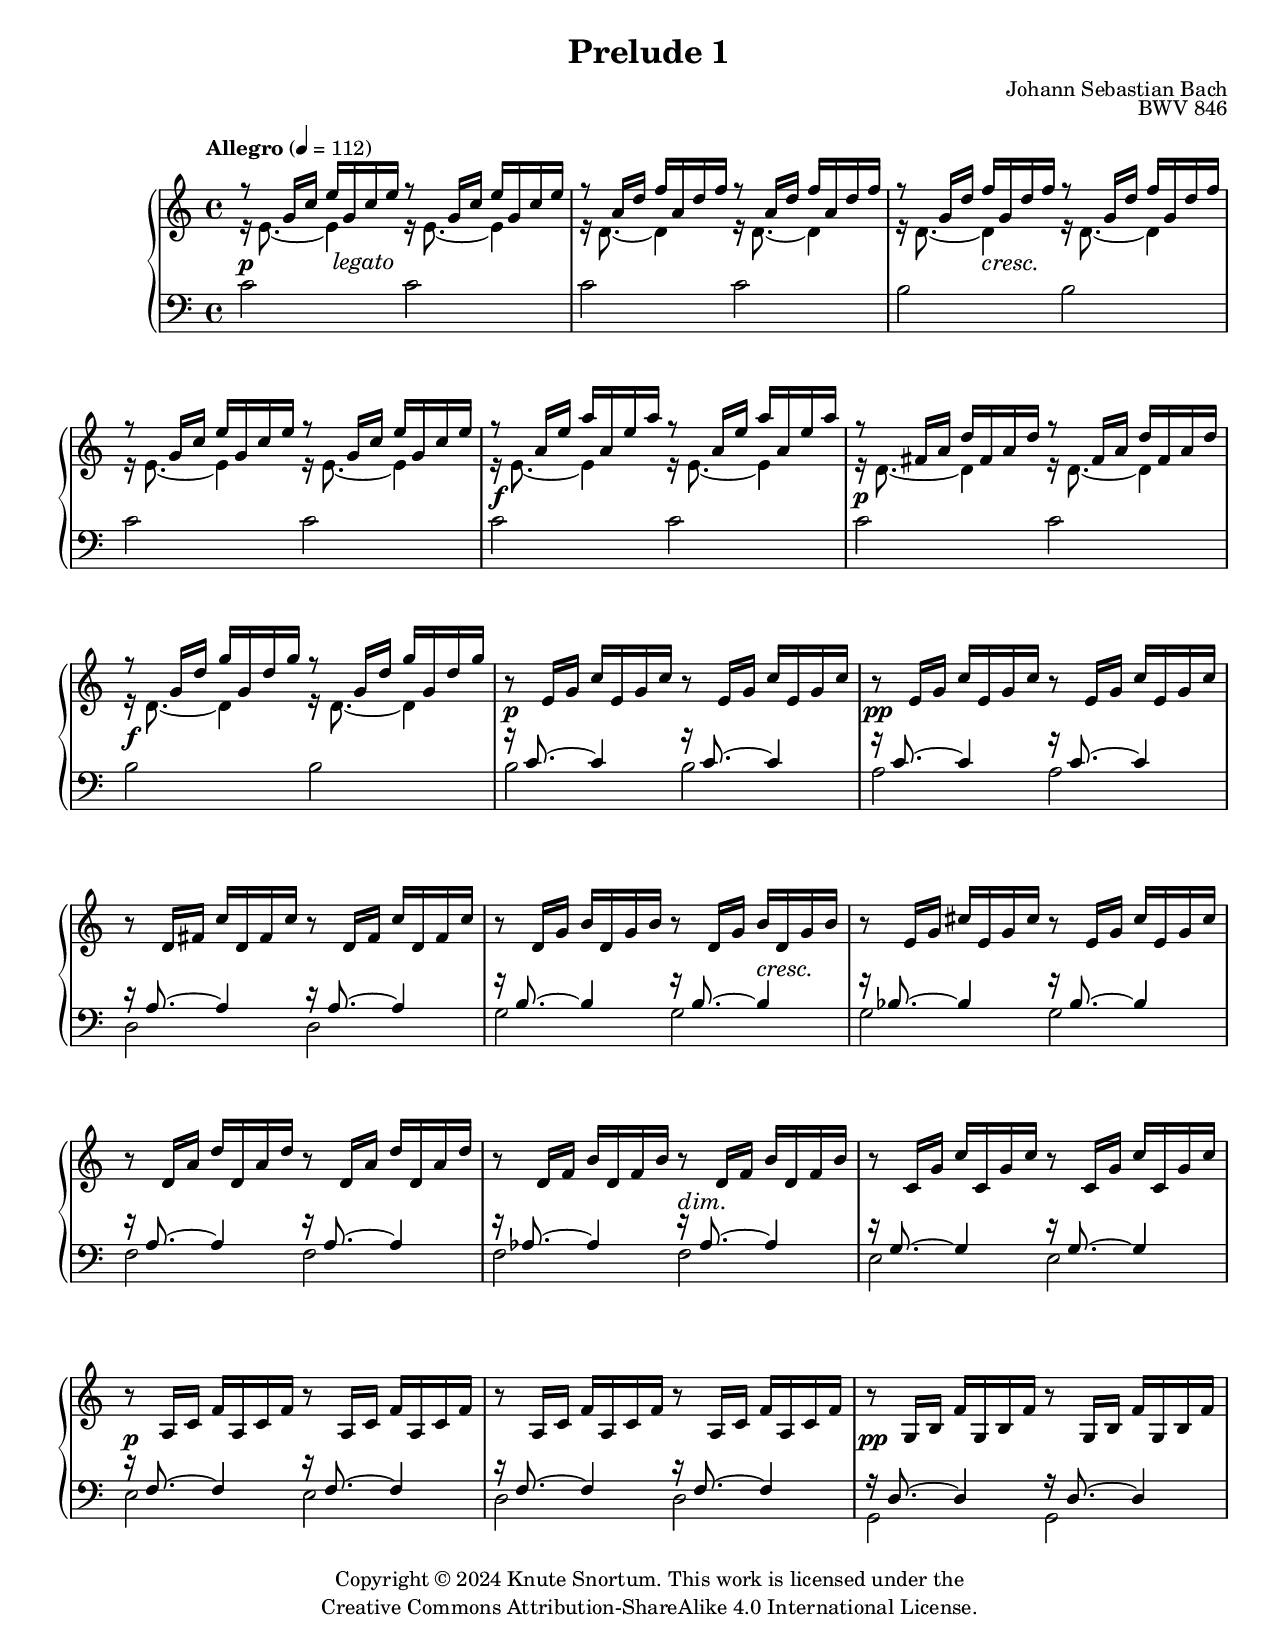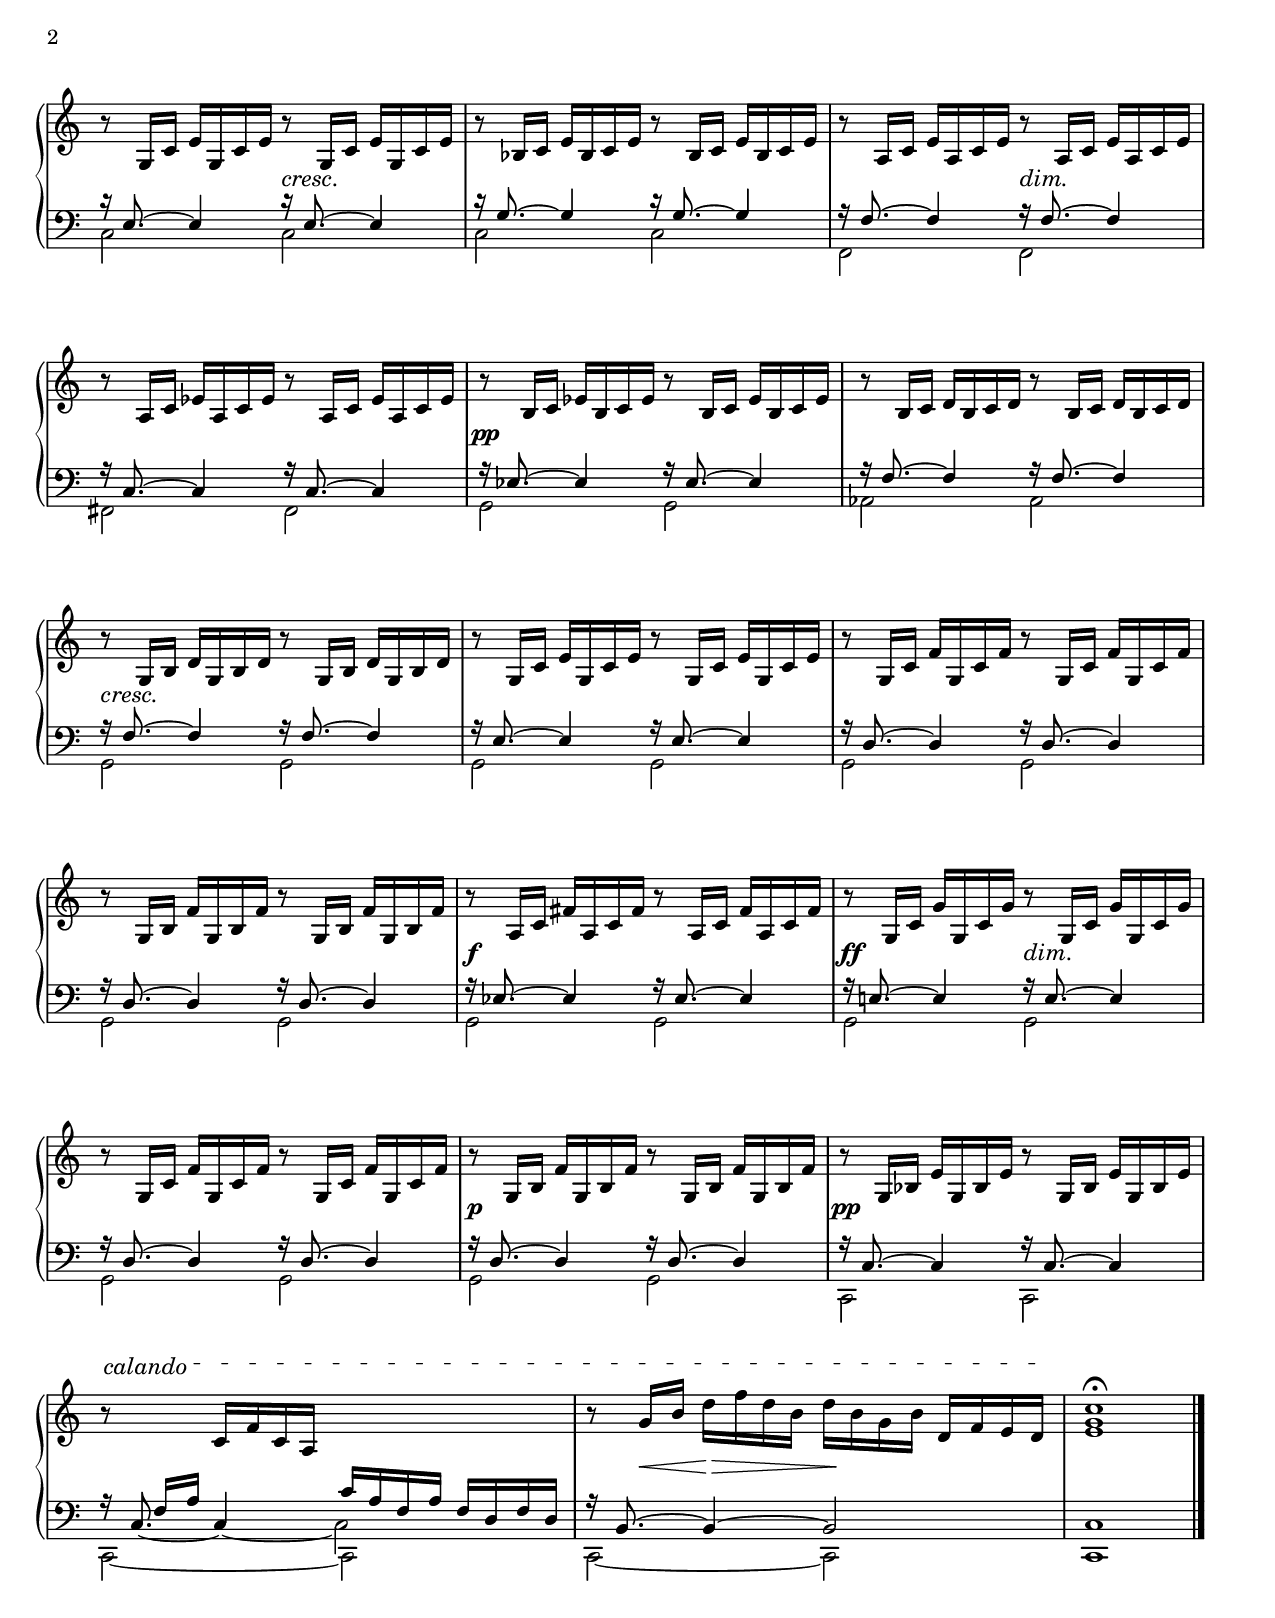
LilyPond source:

\version "2.24.0"

\include "includes/header-paper.ily"
%...+....1....+....2....+....3....+....4....+....5....+....6....+....7....+....

\version "2.24.0"
\language "english"

\include "global-variables.ily"

%%% Music %%%

global = {
  \time 4/4
  \key c \major
}

rightHandUpper = \relative {
  \voiceOne 
  r8 g'16 c  e g, c e  r8 g,16 c  e g, c e |
  r8 a,16 d  f a, d f  r8 a,16 d  f a, d f |
  r8 g,16 d'  f g, d' f  r8 g,16 d'  f g, d' f |
  r8 g,16 c  e g, c e  r8 g,16 c  e g, c e |
  r8 a,16 e'  a a, e' a  r8 a,16 e'  a a, e' a |
  r8 fs,16 a  d fs, a d  r8 fs,16 a  d fs, a d |
  r8 g,16 d'  g g, d' g  r8 g,16 d'  g g, d' g |
  \oneVoice r8 e,16 g  c e, g c  r8 e,16 g  c e, g c |
  
  \barNumberCheck 9
  r8 e,16 g  c e, g c  r8 e,16 g  c e, g c |
  r8 d,16 fs  c' d, fs c'  r8 d,16 fs  c' d, fs c' |
  r8 d,16 g  b d, g b  r8 d,16 g  b d, g b |
  r8 e,16 g  cs e, g cs  r8 e,16 g  cs e, g cs |
  r8 d,16 a'  d d, a' d  r8 d,16 a'  d d, a' d |
  r8 d,16 f  b d, f b  r8 d,16 f  b d, f b |
  r8 c,16 g'  c c, g' c  r8 c,16 g'  c c, g' c |
  r8 a,16 c  f a, c f  r8 a,16 c  f a, c f |
  
  \barNumberCheck 17
  r8 a,16 c  f a, c f  r8 a,16 c  f a, c f |
  r8 g,16 b  f' g, b f'  r8 g,16 b  f' g, b f' |
  r8 g,16 c  e g, c e  r8 g,16 c  e g, c e |
  r8 bf16 c  e bf c e  r8 bf16 c  e bf c e |
  r8 a,16 c  e a, c e  r8 a,16 c  e a, c e |
  r8 a,16 c  ef a, c ef  r8 a,16 c  ef a, c ef |
  r8 b16 c  ef b c ef  r8 b16 c  ef b c ef |
  r8 b16 c  d b c d  r8 b16 c  d b c d |
  
  \barNumberCheck 25
  r8 g,16 b  d g, b d  r8 g,16 b  d g, b d |
  r8 g,16 c  e g, c e  r8 g,16 c  e g, c e |
  r8 g,16 c  f g, c f  r8 g,16 c  f g, c f |
  r8 g,16 b  f' g, b f'  r8 g,16 b  f' g, b f' |
  r8 a,16 c  fs a, c fs  r8 a,16 c  fs a, c fs |
  r8 g,16 c  g' g, c g'  r8 g,16 c  g' g, c g' |
  r8 g,16 c  f g, c f  r8 g,16 c  f g, c f |
  r8 g,16 b  f' g, b f'  r8 g,16 b  f' g, b f' |
  
  \barNumberCheck 33
  r8 g,16 bf  e g, bf e  r8 g,16 bf  e g, bf e |
  \calando r8\startTextSpan \staffDown \voiceOne f,16 a  \staffUp c f c a
    \staffDown c a f a  f d f d |
  \staffUp \oneVoice r8 g'16 b  d f d b  d b g b  d, f e d\stopTextSpan |
  <e g c>1\fermata |
  \bar "|."
}

rightHandLower = \relative {
  \voiceFour 
  r16 e'8.~ e4 r16 e8.~ e4 |
  r16 d8.~ d4 r16 d8.~ d4 |
  r16 d8.~ d4 r16 d8.~ d4 |
  r16 e8.~ e4 r16 e8.~ e4 |
  r16 e8.~ e4 r16 e8.~ e4 |
  r16 d8.~ d4 r16 d8.~ d4 |
  r16 d8.~ d4 r16 d8.~ d4 |
  s1 |
  
  \barNumberCheck 9
}

rightHand = {
  \global
  <<
    \new Voice \rightHandUpper
    \new Voice \rightHandLower
  >>
}

leftHandUpper = \relative {
  \voiceThree 
  s1 * 7 |
  r16 c'8.~ c4 r16 c8.~ c4 |
  
  \barNumberCheck 9
  r16 c8.~ c4 r16 c8.~ c4 |
  r16 a8.~ a4 r16 a8.~ a4 |
  r16 b8.~ b4 r16 b8.~ b4 |
  r16 bf8.~ bf4 r16 bf8.~ bf4 |
  r16 a8.~ a4 r16 a8.~ a4 |
  r16 af8.~ af4 r16 af8.~ af4 |
  r16 g8.~ g4 r16 g8.~ g4 |
  r16 f8.~ f4 r16 f8.~ f4 |
  
  \barNumberCheck 17
  r16 f8.~ f4 r16 f8.~ f4 |
  r16 d8.~ d4 r16 d8.~ d4 |
  r16 e8.~ e4 r16 e8.~ e4 |
  r16 g8.~ g4 r16 g8.~ g4 |
  r16 f8.~ f4 r16 f8.~ f4 |
  r16 c8.~ c4 r16 c8.~ c4 |
  r16 ef8.~ ef4 r16 ef8.~ ef4 |
  r16 f8.~ f4 r16 f8.~ f4 |
  
  \barNumberCheck 25
  r16 f8.~ f4 r16 f8.~ f4 |
  r16 e8.~ e4 r16 e8.~ e4 |
  r16 d8.~ d4 r16 d8.~ d4 |
  r16 d8.~ d4 r16 d8.~ d4 |
  r16 ef8.~ ef4 r16 ef8.~ ef4 |
  r16 e!8.~ e4 r16 e8.~ e4 |
  r16 d8.~ d4 r16 d8.~ d4 |
  r16 d8.~ d4 r16 d8.~ d4 |
  
  \barNumberCheck 33
  r16 c8.~ c4 r16 c8.~ c4 |
  r16 c8._~ c4_~ \stemDown c2 |
  \stemUp r16 b8.~ b4~ b2 |
  c1 |
}

leftHandLower = \relative {
  \voiceTwo 
  c'2 c |
  c2 c |
  b2 b
  c2 c |
  c2 c |
  c2 c |
  b2 b |
  b2 b |
  
  \barNumberCheck 9
  a2 a |
  d,2 d |
  g2 g |
  g2 g |
  f2 f |
  f2 f |
  e2 e |
  e2 e |
  
  \barNumberCheck 17
  d2 d |
  g,2 g |
  c2 c |
  c2 c |
  f,2 f |
  fs2 fs |
  g2 g |
  af2 af |
  
  \barNumberCheck 25
  g2 g |
  g2 g |
  g2 g |
  g2 g |
  g2 g |
  g2 g |
  g2 g |
  g2 g |
  
  \barNumberCheck 33
  c,2 c |
  c2~ c |
  c2~ c |
  c1 |
}

leftHand = {
  \global
  \clef bass
  <<
    \new Voice \leftHandUpper
    \new Voice \leftHandLower
  >>
}

dynamics = {
  \override TextScript.Y-offset = -0.5
  \override DynamicTextSpanner.style = #'none
  s4\p s2.^\spLegato |
  s1 |
  s4 s2.\cresc |
  s1 |
  s1\f |
  s1\p |
  s1-\tweak Y-offset -3.5 \f |
  s1\p |
  
  \barNumberCheck 9
  s1\pp |
  s1 |
  s2. s4\cresc |
  s1 * 2 |
  s2 s\dim |
  s1 |
  s1\p |
  
  \barNumberCheck 17
  s1 |
  s1\pp |
  s2 s\cresc |
  s1 |
  s2 s\dim |
  s1 |
  s1\pp |
  s1 |
  
  \barNumberCheck 25
  s1\cresc |
  s1 * 3 |
  s1\f |
  s2\ff s\dim |
  s1 |
  s1\p |
  
  \barNumberCheck 33
  s1\pp |
  s1 |
  r8 s\< s4\> s2\! |
  s1 |
}

tempi = {
  \tempo "Allegro" 4 = 112
  s1
  \set Score.tempoHideNote = ##t
  s1 * 7 |
  
  \barNumberCheck 9
  s1 * 8 |
  
  \barNumberCheck 17
  s1 * 8 |
  
  \barNumberCheck 25
  s1 * 8 |
  
  \barNumberCheck 33
  s1 |
  s2 \tempo 4 = 104 s |
  \tempo 4 = 96
  s2 \tempo 4 = 88 s4 \tempo 4 = 80 s |
  s1 |
}

forceBreaks = {
  % page 1
  \repeat unfold 2 { s1\noBreak } s1\break\noPageBreak
  \repeat unfold 2 { s1\noBreak } s1\break\noPageBreak
  \repeat unfold 2 { s1\noBreak } s1\break\noPageBreak
  \repeat unfold 2 { s1\noBreak } s1\break\noPageBreak
  \repeat unfold 2 { s1\noBreak } s1\break\noPageBreak
  \repeat unfold 2 { s1\noBreak } s1\pageBreak
  
  % page 2
  \repeat unfold 2 { s1\noBreak } s1\break\noPageBreak
  \repeat unfold 2 { s1\noBreak } s1\break\noPageBreak
  \repeat unfold 2 { s1\noBreak } s1\break\noPageBreak
  \repeat unfold 2 { s1\noBreak } s1\break\noPageBreak
  \repeat unfold 2 { s1\noBreak } s1\break\noPageBreak
}

preludeOneNotes =
\score {
  \header {
    title = "Prelude 1"
  }
  \keepWithTag layout  
  \new PianoStaff \with {
    \override StaffGrouper.staff-staff-spacing = 
      #'((basic-distance . 10)
         (padding . 1))
  } <<
    \new Staff = "upper" \rightHand
    \new Dynamics \dynamics
    \new Staff = "lower" \leftHand
    \new Dynamics \tempi
    \new Devnull \forceBreaks
  >>
  \layout {
    \context {
      \Score
      \override Stem.details.beamed-lengths = #'(3.5 3.9)
    }
  }
}

\include "articulate.ly"

preludeOneMidi =
\book {
  \bookOutputName "prelude-1-bwv-846"
  \score {
    \keepWithTag midi
    \articulate <<
      \new Staff = "upper" << \rightHand \dynamics \tempi >>
      \new Staff = "lower" << \leftHand \dynamics \tempi >>
    >>
    \midi {}
  }
}


\header {
  title = "Prelude 1"
  composer = "Johann Sebastian Bach"
  opus = "BWV 846"
}

\paper {
  print-all-headers = ##f
}

\preludeOneNotes
\preludeOneMidi